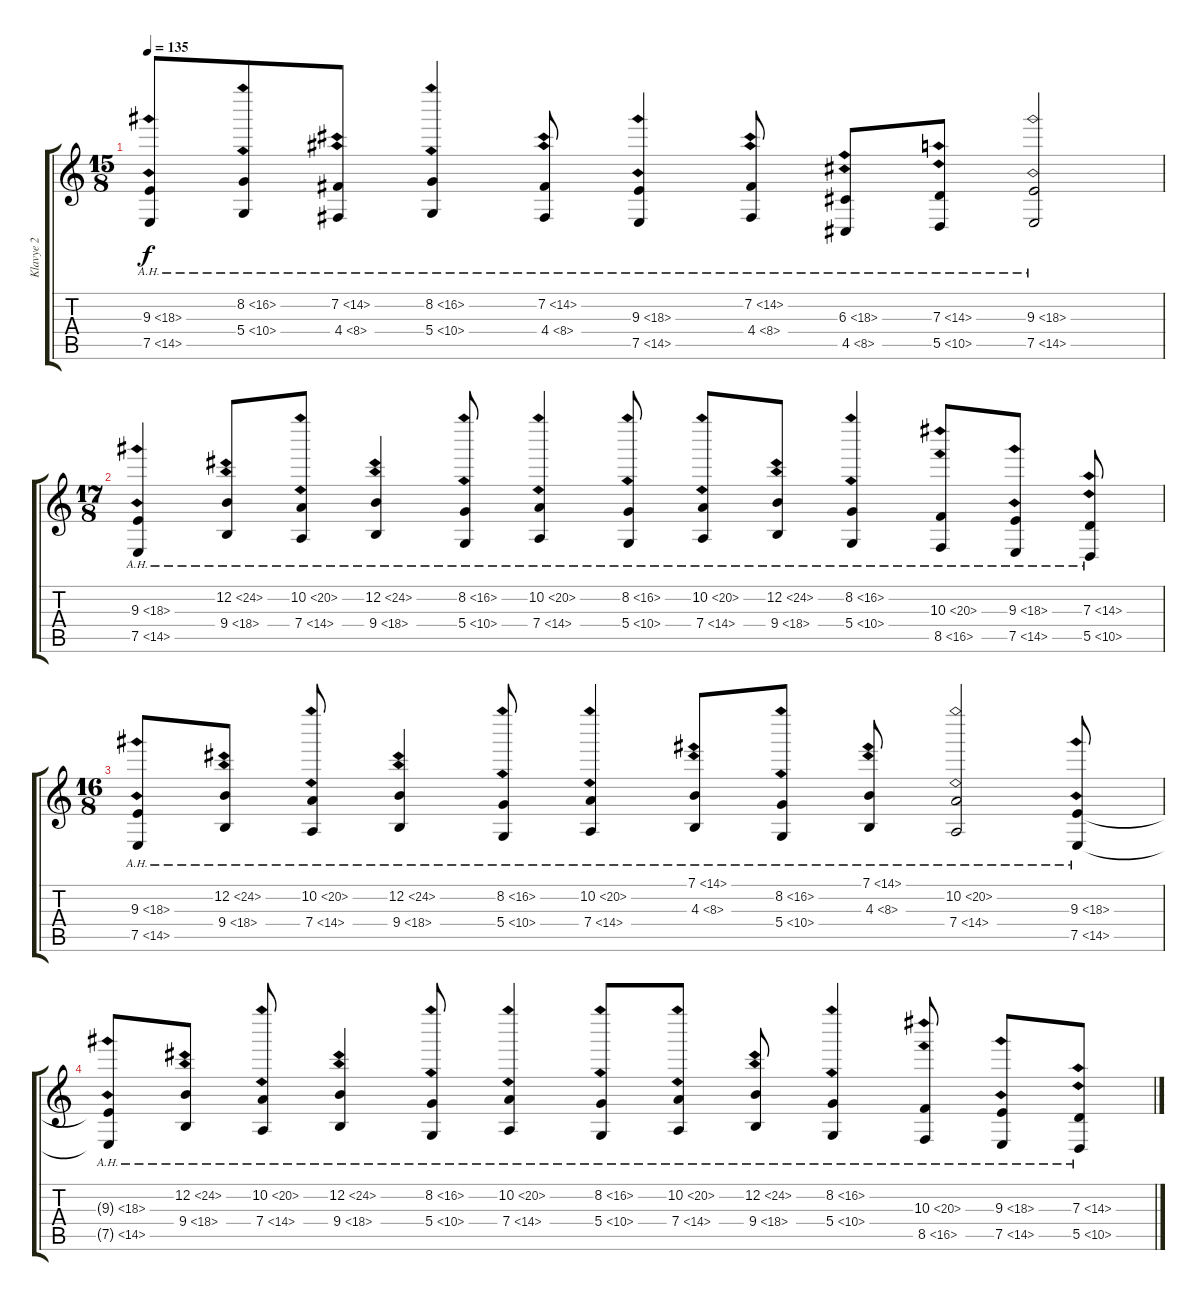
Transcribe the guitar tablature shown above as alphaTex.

\track ("Klavye 2" "Klavye 2") {instrument churchorgan}
\staff {score tabs}
\tuning (E4 B3 G3 D3 A2 E2) {hide}
\ts (15 8)
\tempo 135
\clef g2
\ks c
(9.3{ah 9} 7.5{ah 7}).8{dy f} (8.2{ah 8} 5.4{ah 5}).8 (7.2{ah 7} 4.4{ah 4}).8 (8.2{ah 8} 5.4{ah 5}).4 (7.2{ah 7} 4.4{ah 4}).8 (9.3{ah 9} 7.5{ah 7}).4 (7.2{ah 7} 4.4{ah 4}).8 (6.3{ah 12} 4.5{ah 4}).8 (7.3{ah 7} 5.5{ah 5}).8 (9.3{ah 9} 7.5{ah 7}).2 |
\ts (17 8)
(9.3{ah 9} 7.5{ah 7}).4 (12.2{ah 12} 9.4{ah 9}).8 (10.2{ah 10} 7.4{ah 7}).8 (12.2{ah 12} 9.4{ah 9}).4 (8.2{ah 8} 5.4{ah 5}).8 (10.2{ah 10} 7.4{ah 7}).4 (8.2{ah 8} 5.4{ah 5}).8 (10.2{ah 10} 7.4{ah 7}).8 (12.2{ah 12} 9.4{ah 9}).8 (8.2{ah 8} 5.4{ah 5}).4 (10.3{ah 10} 8.5{ah 8}).8 (9.3{ah 9} 7.5{ah 7}).8 (7.3{ah 7} 5.5{ah 5}).8 |
\ts (16 8)
(9.3{ah 9} 7.5{ah 7}).8 (12.2{ah 12} 9.4{ah 9}).8 (10.2{ah 10} 7.4{ah 7}).8 (12.2{ah 12} 9.4{ah 9}).4 (8.2{ah 8} 5.4{ah 5}).8 (10.2{ah 10} 7.4{ah 7}).4 (7.1{ah 7} 4.3{ah 4}).8 (8.2{ah 8} 5.4{ah 5}).8 (7.1{ah 7} 4.3{ah 4}).8 (10.2{ah 10} 7.4{ah 7}).2 (9.3{ah 9} 7.5{ah 7}).8 |
(9.3{ah 9 t} 7.5{ah 7 t}).8 (12.2{ah 12} 9.4{ah 9}).8 (10.2{ah 10} 7.4{ah 7}).8 (12.2{ah 12} 9.4{ah 9}).4 (8.2{ah 8} 5.4{ah 5}).8 (10.2{ah 10} 7.4{ah 7}).4 (8.2{ah 8} 5.4{ah 5}).8 (10.2{ah 10} 7.4{ah 7}).8 (12.2{ah 12} 9.4{ah 9}).8 (8.2{ah 8} 5.4{ah 5}).4 (10.3{ah 10} 8.5{ah 8}).8 (9.3{ah 9} 7.5{ah 7}).8 (7.3{ah 7} 5.5{ah 5}).8
